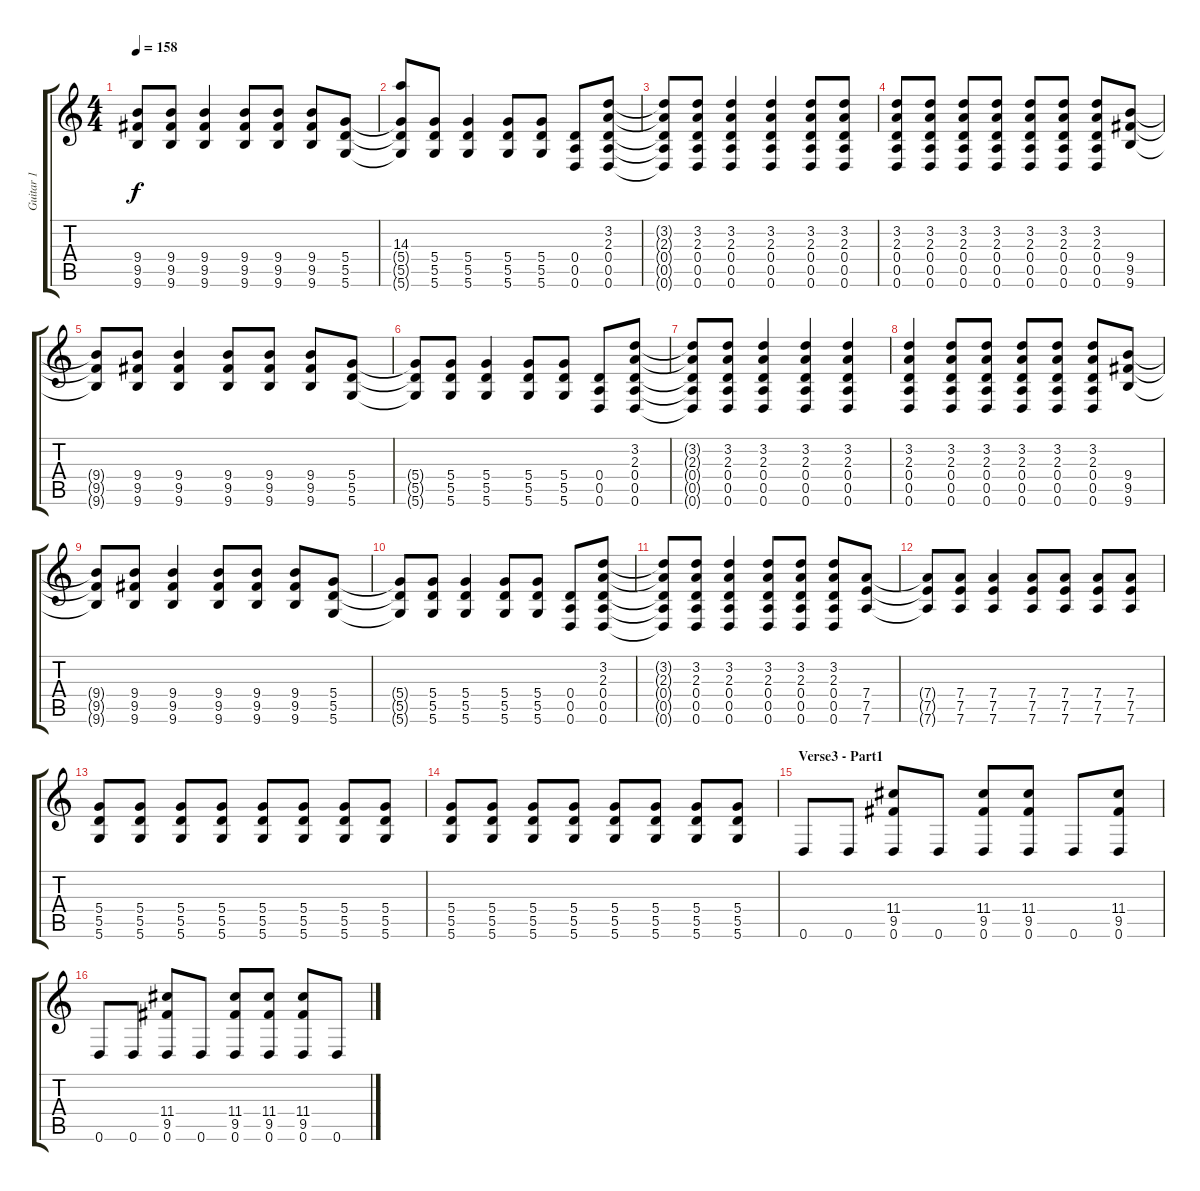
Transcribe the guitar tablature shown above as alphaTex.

\track ("Guitar 1" "Guitar 1") {instrument distortionguitar}
\staff {score tabs}
\tuning (E4 B3 G3 D3 A2 D2) {hide}
\ts (4 4)
\tempo 158
\clef g2
\ks c
(9.4{t} 9.5{t} 9.6{t}).8{dy f} (9.4 9.5 9.6).8 (9.4 9.5 9.6).4 (9.4 9.5 9.6).8 (9.4 9.5 9.6).8 (9.4 9.5 9.6).8 (5.4 5.5 5.6).8 |
(14.3{t} 5.4{t} 5.5{t} 5.6{t}).8 (5.4 5.5 5.6).8 (5.4 5.5 5.6).4 (5.4 5.5 5.6).8 (5.4 5.5 5.6).8 (0.4 0.5 0.6).8 (3.2 2.3 0.4 0.5 0.6).8 |
(3.2{t} 2.3{t} 0.4{t} 0.5{t} 0.6{t}).8 (3.2 2.3 0.4 0.5 0.6).8 (3.2 2.3 0.4 0.5 0.6).4 (3.2 2.3 0.4 0.5 0.6).4 (3.2 2.3 0.4 0.5 0.6).8 (3.2 2.3 0.4 0.5 0.6).8 |
(3.2 2.3 0.4 0.5 0.6).8 (3.2 2.3 0.4 0.5 0.6).8 (3.2 2.3 0.4 0.5 0.6).8 (3.2 2.3 0.4 0.5 0.6).8 (3.2 2.3 0.4 0.5 0.6).8 (3.2 2.3 0.4 0.5 0.6).8 (3.2 2.3 0.4 0.5 0.6).8 (9.4 9.5 9.6).8 |
(9.4{t} 9.5{t} 9.6{t}).8 (9.4 9.5 9.6).8 (9.4 9.5 9.6).4 (9.4 9.5 9.6).8 (9.4 9.5 9.6).8 (9.4 9.5 9.6).8 (5.4 5.5 5.6).8 |
(5.4{t} 5.5{t} 5.6{t}).8 (5.4 5.5 5.6).8 (5.4 5.5 5.6).4 (5.4 5.5 5.6).8 (5.4 5.5 5.6).8 (0.4 0.5 0.6).8 (3.2 2.3 0.4 0.5 0.6).8 |
(3.2{t} 2.3{t} 0.4{t} 0.5{t} 0.6{t}).8 (3.2 2.3 0.4 0.5 0.6).8 (3.2 2.3 0.4 0.5 0.6).4 (3.2 2.3 0.4 0.5 0.6).4 (3.2 2.3 0.4 0.5 0.6).4 |
(3.2 2.3 0.4 0.5 0.6).4 (3.2 2.3 0.4 0.5 0.6).8 (3.2 2.3 0.4 0.5 0.6).8 (3.2 2.3 0.4 0.5 0.6).8 (3.2 2.3 0.4 0.5 0.6).8 (3.2 2.3 0.4 0.5 0.6).8 (9.4 9.5 9.6).8 |
(9.4{t} 9.5{t} 9.6{t}).8 (9.4 9.5 9.6).8 (9.4 9.5 9.6).4 (9.4 9.5 9.6).8 (9.4 9.5 9.6).8 (9.4 9.5 9.6).8 (5.4 5.5 5.6).8 |
(5.4{t} 5.5{t} 5.6{t}).8 (5.4 5.5 5.6).8 (5.4 5.5 5.6).4 (5.4 5.5 5.6).8 (5.4 5.5 5.6).8 (0.4 0.5 0.6).8 (3.2 2.3 0.4 0.5 0.6).8 |
(3.2{t} 2.3{t} 0.4{t} 0.5{t} 0.6{t}).8 (3.2 2.3 0.4 0.5 0.6).8 (3.2 2.3 0.4 0.5 0.6).4 (3.2 2.3 0.4 0.5 0.6).8 (3.2 2.3 0.4 0.5 0.6).8 (3.2 2.3 0.4 0.5 0.6).8 (7.4 7.5 7.6).8 |
(7.4{t} 7.5{t} 7.6{t}).8 (7.4 7.5 7.6).8 (7.4 7.5 7.6).4 (7.4 7.5 7.6).8 (7.4 7.5 7.6).8 (7.4 7.5 7.6).8 (7.4 7.5 7.6).8 |
(5.4 5.5 5.6).8 (5.4 5.5 5.6).8 (5.4 5.5 5.6).8 (5.4 5.5 5.6).8 (5.4 5.5 5.6).8 (5.4 5.5 5.6).8 (5.4 5.5 5.6).8 (5.4 5.5 5.6).8 |
(5.4 5.5 5.6).8 (5.4 5.5 5.6).8 (5.4 5.5 5.6).8 (5.4 5.5 5.6).8 (5.4 5.5 5.6).8 (5.4 5.5 5.6).8 (5.4 5.5 5.6).8 (5.4 5.5 5.6).8 |
\section ("" "Verse3 - Part1")
0.6.8 0.6.8 (11.4 9.5 0.6).8 0.6.8 (11.4 9.5 0.6).8 (11.4 9.5 0.6).8 0.6.8 (11.4 9.5 0.6).8 |
0.6.8 0.6.8 (11.4 9.5 0.6).8 0.6.8 (11.4 9.5 0.6).8 (11.4 9.5 0.6).8 (11.4 9.5 0.6).8 0.6.8
